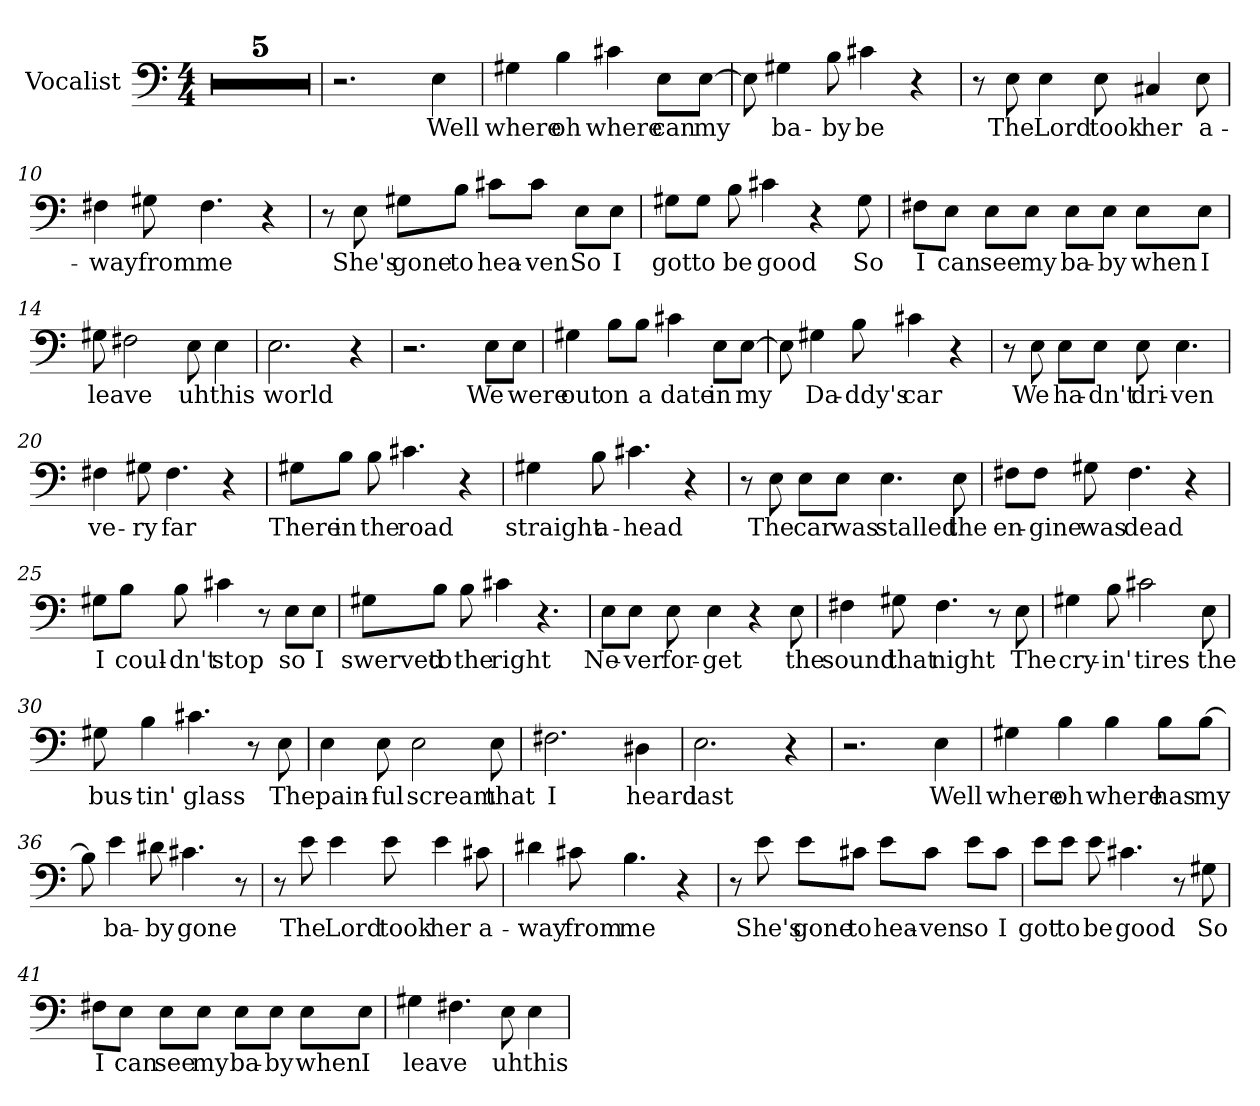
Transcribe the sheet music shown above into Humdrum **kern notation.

**kern	**text
*part1	*part1
*staff1	*staff1
*I"Vocalist	*
*clefF4	*
*M4/4	*
=1	=1
*clefF4	*
*M4/4	*
1r	.
=2	=2
1r	.
=3	=3
1r	.
=4	=4
1r	.
=5	=5
1r	.
=6	=6
2.r	.
4E	Well
=7	=7
4G#X	where
4B	oh
4c#X	where
8E\L	can
[8E\J	my
=8	=8
8E]	_
4G#X	ba-
8B	-by
4c#X	be
4r	.
=9	=9
8r	.
8E	The
4E	Lord
8E	took
4C#X	her
8E	a-
=10	=10
4F#X	-way
8G#X	from
4.F#	me
4r	.
=11	=11
8r	.
8E	She's
8G#X\L	gone
8B\J	to
8c#X\L	hea-
8c#\J	-ven
8E\L	So
8E\J	I
=12	=12
8G#X\L	got
8G#\J	to
8B	be
4c#X	good
4r	.
8G#	So
=13	=13
8F#X\L	I
8E\J	can
8E\L	see
8E\J	my
8E\L	ba-
8E\J	-by
8E\L	when
8E\J	I
=14	=14
8G#X	leave
2F#X	_
8E	uh
4E	this
=15	=15
2.E	world
4r	.
=16	=16
2.r	.
8E\L	We
8E\J	were
=17	=17
4G#X	out
8B\L	on
8B\J	a
4c#X	date
8E\L	in
[8E\J	my
=18	=18
8E]	_
4G#X	Da-
8B	-ddy's
4c#X	car
4r	.
=19	=19
8r	.
8E	We
8E\L	ha-
8E\J	-dn't
8E	dri-
4.E	-ven
=20	=20
4F#X	ve-
8G#X	-ry
4.F#	far
4r	.
=21	=21
8G#X\L	There
8B\J	in
8B	the
4.c#X	road
4r	.
=22	=22
4G#X	straight
8B	a-
4.c#X	-head
4r	.
=23	=23
8r	.
8E	The
8E\L	car
8E\J	was
4.E	stalled
8E	the
=24	=24
8F#X\L	en-
8F#\J	-gine
8G#X	was
4.F#	dead
4r	.
=25	=25
8G#X\L	I
8B\J	coul-
8B	-dn't
4c#X	stop
8r	.
8E\L	so
8E\J	I
=26	=26
8G#X\L	swerved
8B\J	to
8B	the
4c#X	right
4.r	.
=27	=27
8E\L	Ne-
8E\J	-ver
8E	for-
4E	-get
4r	.
8E	the
=28	=28
4F#X	sound
8G#X	that
4.F#	night
8r	.
8E	The
=29	=29
4G#X	cry-
8B	-in'
2c#X	tires
8E	the
=30	=30
8G#X	bus-
4B	-tin'
4.c#X	glass
8r	.
8E	The
=31	=31
4E	pain-
8E	-ful
2E	scream
8E	that
=32	=32
2.F#X	I
4D#X	heard
=33	=33
2.E	last
4r	.
=34	=34
2.r	.
4E	Well
=35	=35
4G#X	where
4B	oh
4B	where
8B\L	has
[8B\J	my
=36	=36
8B]	_
4e	ba-
8d#X	-by
4.c#X	gone
8r	.
=37	=37
8r	.
8e	The
4e	Lord
8e	took
4e	her
8c#X	a-
=38	=38
4d#X	-way
8c#X	from
4.B	me
4r	.
=39	=39
8r	.
8e	She's
8e\L	gone
8c#X\J	to
8e\L	hea-
8c#\J	-ven
8e\L	so
8c#\J	I
=40	=40
8e\L	got
8e\J	to
8e	be
4.c#X	good
8r	.
8G#X	So
=41	=41
8F#X\L	I
8E\J	can
8E\L	see
8E\J	my
8E\L	ba-
8E\J	-by
8E\L	when
8E\J	I
=42	=42
4G#X	leave
4.F#X	_
8E	uh
4E	this
=	=
*-	*-
